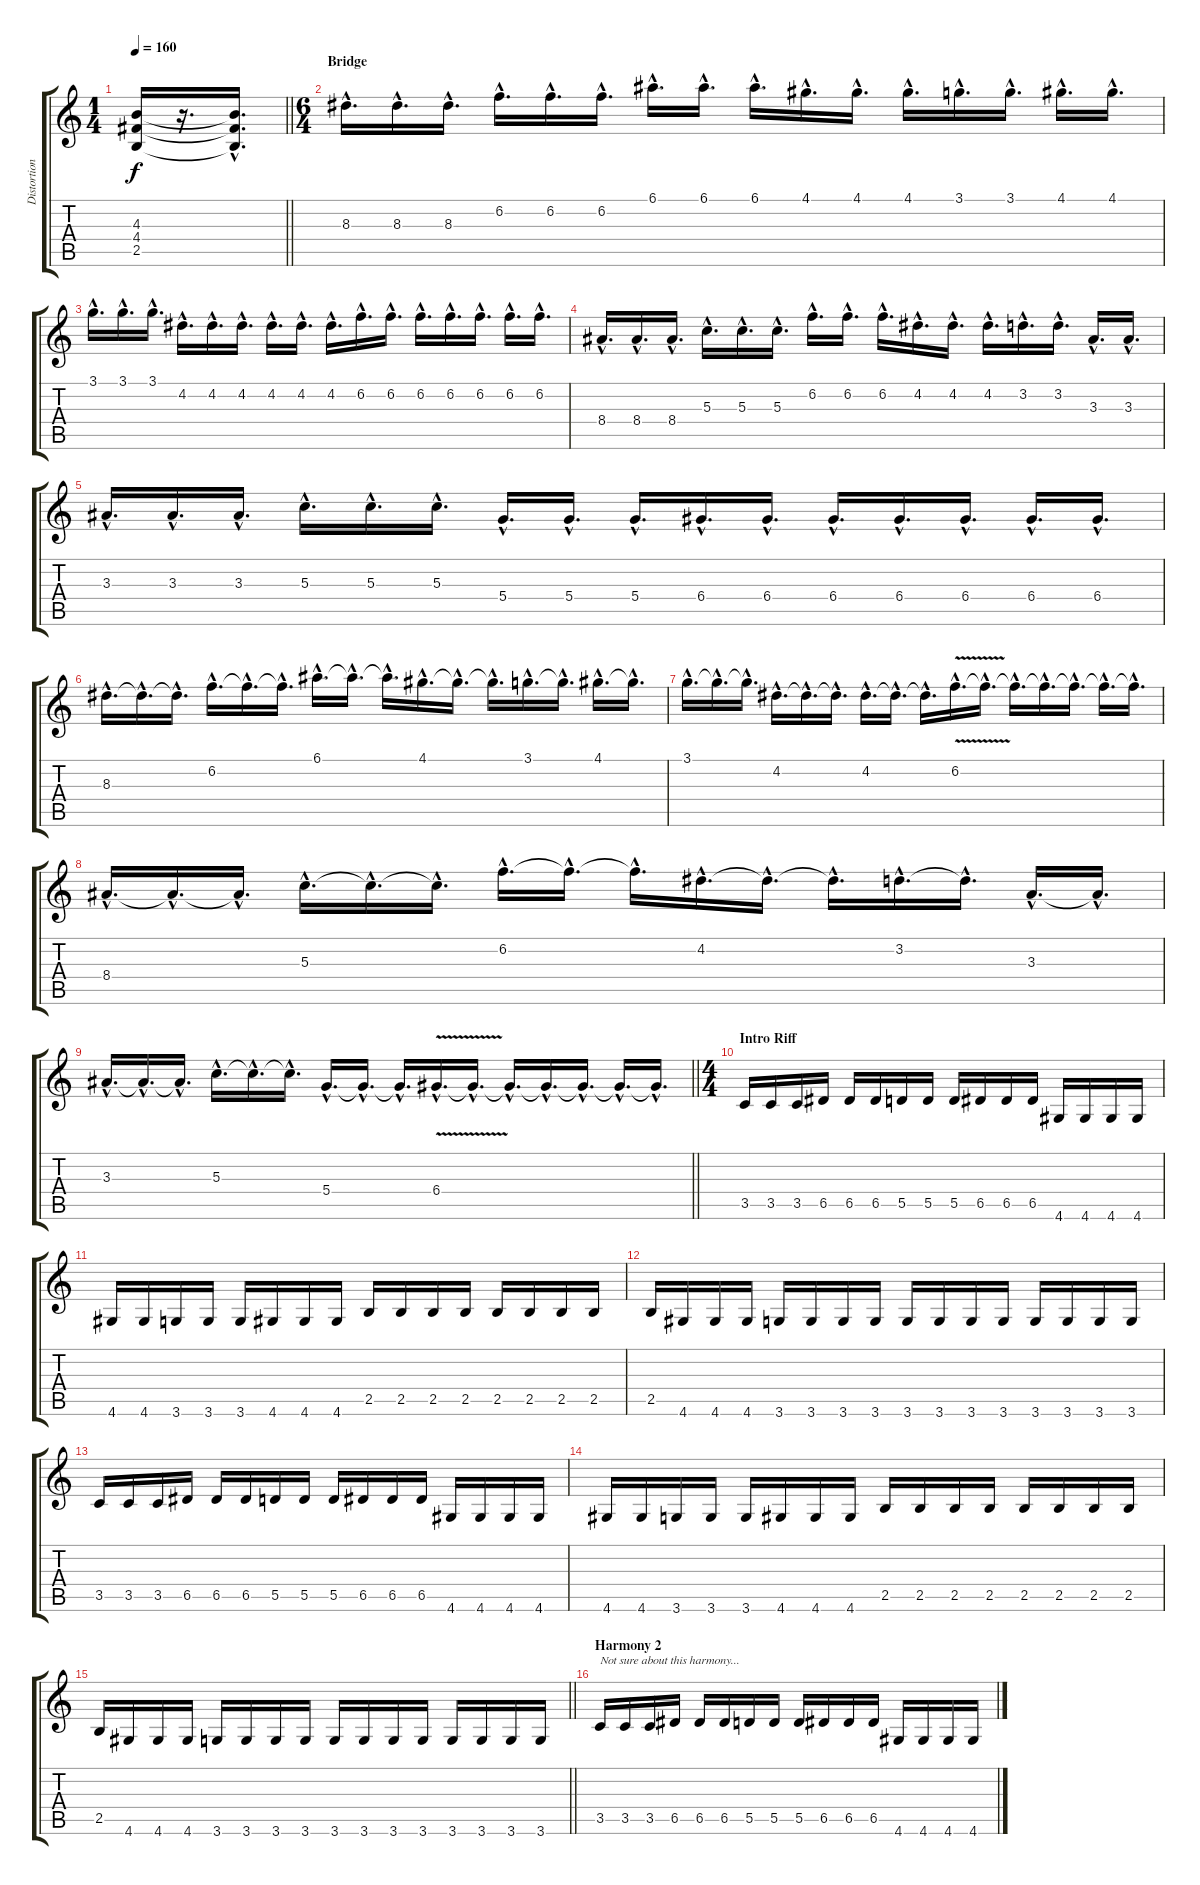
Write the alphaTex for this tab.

\track ("Distortion Guitar 1" "Distortion") {instrument distortionguitar}
\staff {score tabs}
\tuning (E4 B3 G3 D3 A2 E2) {hide}
\ts (1 4)
\tempo 160
\clef g2
\barLineRight lightlight
\ks c
(4.3{t} 4.4{t} 2.5{t}).16{dy f} r.16{d} (4.3{hac t} 4.4{hac t} 2.5{hac t}).16{d} |
\ts (6 4)
\section ("" "Bridge")
8.3{hac}.16{d} 8.3{hac}.16{d} 8.3{hac}.16{d} 6.2{hac}.16{d} 6.2{hac}.16{d} 6.2{hac}.16{d} 6.1{hac}.16{d} 6.1{hac}.16{d} 6.1{hac}.16{d} 4.1{hac}.16{d} 4.1{hac}.16{d} 4.1{hac}.16{d} 3.1{hac}.16{d} 3.1{hac}.16{d} 4.1{hac}.16{d} 4.1{hac}.16{d} |
3.1{hac}.16{d} 3.1{hac}.16{d} 3.1{hac}.16{d} 4.2{hac}.16{d} 4.2{hac}.16{d} 4.2{hac}.16{d} 4.2{hac}.16{d} 4.2{hac}.16{d} 4.2{hac}.16{d} 6.2{hac}.16{d} 6.2{hac}.16{d} 6.2{hac}.16{d} 6.2{hac}.16{d} 6.2{hac}.16{d} 6.2{hac}.16{d} 6.2{hac}.16{d} |
8.4{hac}.16{d} 8.4{hac}.16{d} 8.4{hac}.16{d} 5.3{hac}.16{d} 5.3{hac}.16{d} 5.3{hac}.16{d} 6.2{hac}.16{d} 6.2{hac}.16{d} 6.2{hac}.16{d} 4.2{hac}.16{d} 4.2{hac}.16{d} 4.2{hac}.16{d} 3.2{hac}.16{d} 3.2{hac}.16{d} 3.3{hac}.16{d} 3.3{hac}.16{d} |
3.3{hac}.16{d} 3.3{hac}.16{d} 3.3{hac}.16{d} 5.3{hac}.16{d} 5.3{hac}.16{d} 5.3{hac}.16{d} 5.4{hac}.16{d} 5.4{hac}.16{d} 5.4{hac}.16{d} 6.4{hac}.16{d} 6.4{hac}.16{d} 6.4{hac}.16{d} 6.4{hac}.16{d} 6.4{hac}.16{d} 6.4{hac}.16{d} 6.4{hac}.16{d} |
8.3{hac}.16{d volume 16} 8.3{hac t}.16{d} 8.3{hac t}.16{d} 6.2{hac}.16{d} 6.2{hac t}.16{d} 6.2{hac t}.16{d} 6.1{hac}.16{d} 6.1{hac t}.16{d} 6.1{hac t}.16{d} 4.1{hac}.16{d} 4.1{hac t}.16{d} 4.1{hac t}.16{d} 3.1{hac}.16{d} 3.1{hac t}.16{d} 4.1{hac}.16{d} 4.1{hac t}.16{d} |
3.1{hac}.16{d} 3.1{hac t}.16{d} 3.1{hac t}.16{d} 4.2{hac}.16{d} 4.2{hac t}.16{d} 4.2{hac t}.16{d} 4.2{hac}.16{d} 4.2{hac t}.16{d} 4.2{hac t}.16{d} 6.2{v hac}.16{d} 6.2{hac t}.16{d} 6.2{hac t}.16{d} 6.2{hac t}.16{d} 6.2{hac t}.16{d} 6.2{hac t}.16{d} 6.2{hac t}.16{d} |
8.4{hac}.16{d} 8.4{hac t}.16{d} 8.4{hac t}.16{d} 5.3{hac}.16{d} 5.3{hac t}.16{d} 5.3{hac t}.16{d} 6.2{hac}.16{d} 6.2{hac t}.16{d} 6.2{hac t}.16{d} 4.2{hac}.16{d} 4.2{hac t}.16{d} 4.2{hac t}.16{d} 3.2{hac}.16{d} 3.2{hac t}.16{d} 3.3{hac}.16{d} 3.3{hac t}.16{d} |
\barLineRight lightlight
3.3{hac}.16{d} 3.3{hac t}.16{d} 3.3{hac t}.16{d} 5.3{hac}.16{d} 5.3{hac t}.16{d} 5.3{hac t}.16{d} 5.4{hac}.16{d} 5.4{hac t}.16{d} 5.4{hac t}.16{d} 6.4{v hac}.16{d} 6.4{hac t}.16{d} 6.4{hac t}.16{d} 6.4{hac t}.16{d} 6.4{hac t}.16{d} 6.4{hac t}.16{d} 6.4{hac t}.16{d} |
\ts (4 4)
\section ("" "Intro Riff")
3.5.16{volume 13} 3.5.16 3.5.16 6.5.16 6.5.16 6.5.16 5.5.16 5.5.16 5.5.16 6.5.16 6.5.16 6.5.16 4.6.16 4.6.16 4.6.16 4.6.16 |
4.6.16 4.6.16 3.6.16 3.6.16 3.6.16 4.6.16 4.6.16 4.6.16 2.5.16 2.5.16 2.5.16 2.5.16 2.5.16 2.5.16 2.5.16 2.5.16 |
2.5.16 4.6.16 4.6.16 4.6.16 3.6.16 3.6.16 3.6.16 3.6.16 3.6.16 3.6.16 3.6.16 3.6.16 3.6.16 3.6.16 3.6.16 3.6.16 |
3.5.16 3.5.16 3.5.16 6.5.16 6.5.16 6.5.16 5.5.16 5.5.16 5.5.16 6.5.16 6.5.16 6.5.16 4.6.16 4.6.16 4.6.16 4.6.16 |
4.6.16 4.6.16 3.6.16 3.6.16 3.6.16 4.6.16 4.6.16 4.6.16 2.5.16 2.5.16 2.5.16 2.5.16 2.5.16 2.5.16 2.5.16 2.5.16 |
\barLineRight lightlight
2.5.16 4.6.16 4.6.16 4.6.16 3.6.16 3.6.16 3.6.16 3.6.16 3.6.16 3.6.16 3.6.16 3.6.16 3.6.16 3.6.16 3.6.16 3.6.16 |
\section ("" "Harmony 2")
3.5.16{txt "Not sure about this harmony..."} 3.5.16 3.5.16 6.5.16 6.5.16 6.5.16 5.5.16 5.5.16 5.5.16 6.5.16 6.5.16 6.5.16 4.6.16 4.6.16 4.6.16 4.6.16
